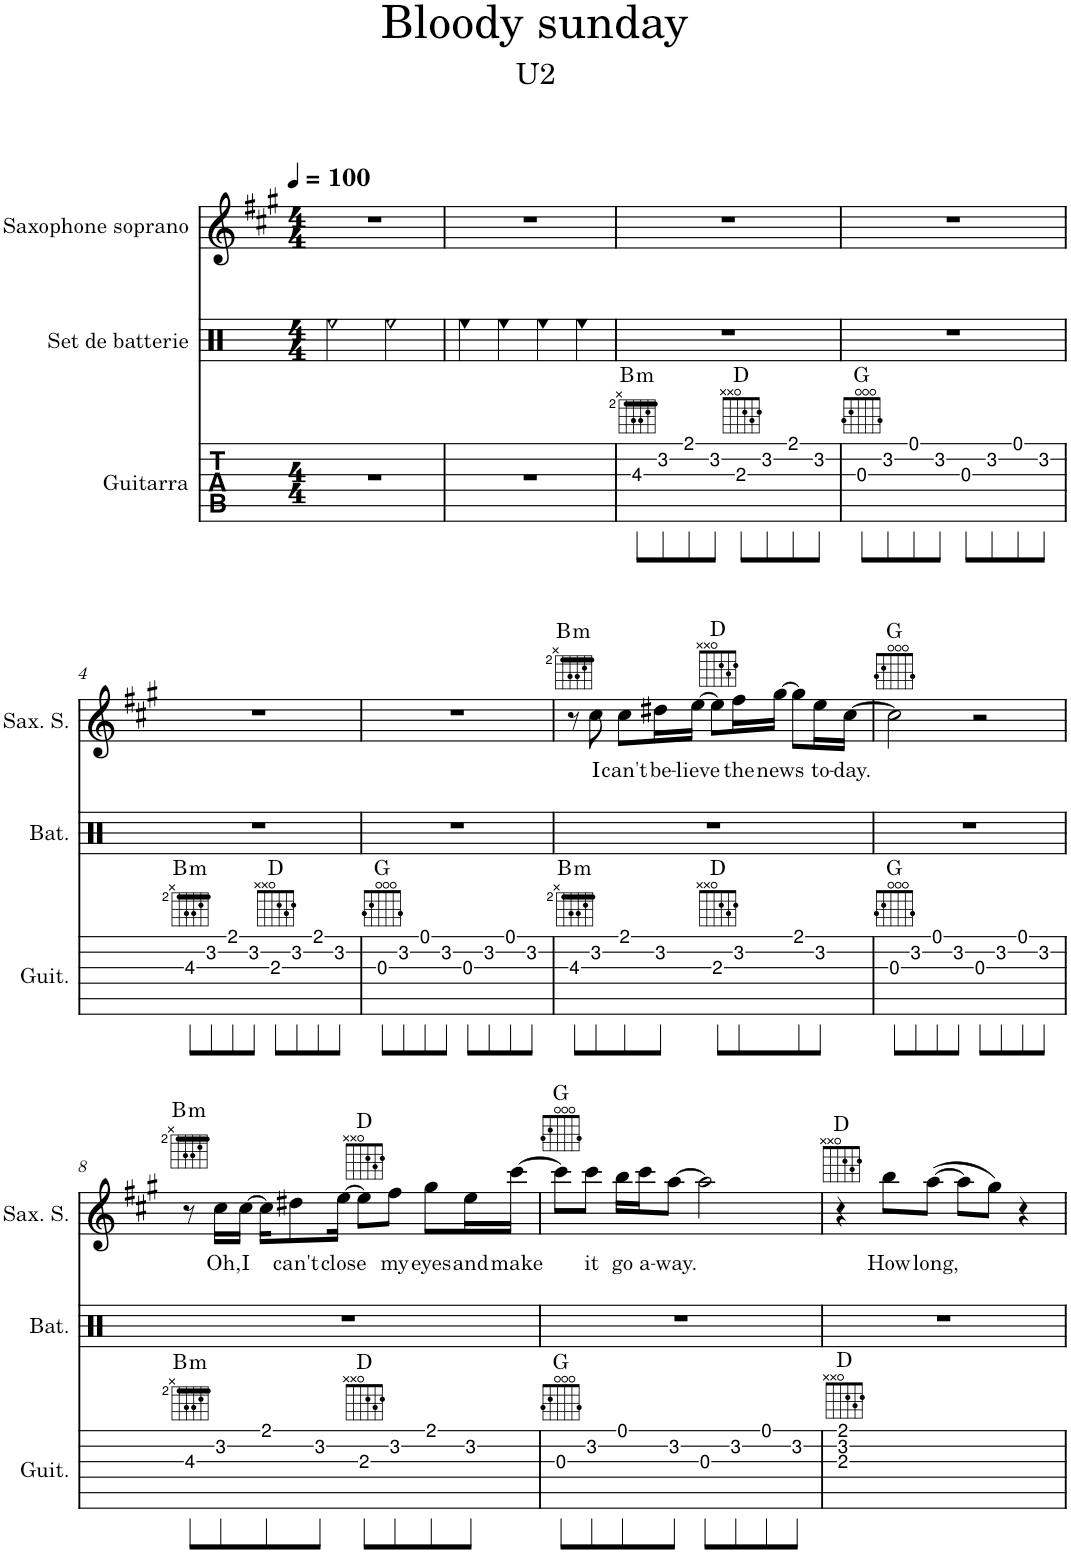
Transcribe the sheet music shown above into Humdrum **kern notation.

**kern	**harte	**kern	**kern	**text	**harte
*part3	*part3	*part2	*part1	*part1	*part1
*staff3	*	*staff2	*staff1	*staff1	*
*I"Guitarra	*	*I"Set de batterie	*I"Saxophone soprano	*	*
*I'Guit.	*	*I'Bat.	*I'Sax. S.	*	*
*stria6	*	*	*	*	*
*	*	*clefX	*clefG2	*	*
*	*	*	*Trd1c2	*	*
*k[f#]	*	*k[]	*k[f#c#g#]	*	*
*M4/4	*	*M4/4	*M4/4	*	*
*MM100	*	*MM100	*MM100	*	*
=	=	=	=	=	=
1r	.	2Ree\	1r	.	.
.	.	2Ree\	.	.	.
=1	=1	=1	=1	=1	=1
1r	.	4Ree\	1r	.	.
.	.	4Ree\	.	.	.
.	.	4Ree\	.	.	.
.	.	4Ree\	.	.	.
=2	=2	=2	=2	=2	=2
!	!LO:H:kt=m	!	!	!	!
8B\L	B:min	1r	1r	.	.
8d\	.	.	.	.	.
8f#\	.	.	.	.	.
8d\J	.	.	.	.	.
8A\L	D:maj	.	.	.	.
8d\	.	.	.	.	.
8f#\	.	.	.	.	.
8d\J	.	.	.	.	.
=3	=3	=3	=3	=3	=3
8G\L	G:maj	1r	1r	.	.
8d\	.	.	.	.	.
8e\	.	.	.	.	.
8d\J	.	.	.	.	.
8G\L	.	.	.	.	.
8d\	.	.	.	.	.
8e\	.	.	.	.	.
8d\J	.	.	.	.	.
!!LO:LB:g=z
=4	=4	=4	=4	=4	=4
!	!LO:H:kt=m	!	!	!	!
8B\L	B:min	1r	1r	.	.
8d\	.	.	.	.	.
8f#\	.	.	.	.	.
8d\J	.	.	.	.	.
8A\L	D:maj	.	.	.	.
8d\	.	.	.	.	.
8f#\	.	.	.	.	.
8d\J	.	.	.	.	.
=5	=5	=5	=5	=5	=5
8G\L	G:maj	1r	1r	.	.
8d\	.	.	.	.	.
8e\	.	.	.	.	.
8d\J	.	.	.	.	.
8G\L	.	.	.	.	.
8d\	.	.	.	.	.
8e\	.	.	.	.	.
8d\J	.	.	.	.	.
=6	=6	=6	=6	=6	=6
!	!LO:H:kt=m	!	!	!	!LO:H:kt=m
8B\L	B:min	1r	8r	.	B:min
!	!	!	!	!LO:LY:b	!
8d\	.	.	8cc#\	I	.
!	!	!	!	!LO:LY:b	!
8f#\	.	.	8cc#\L	can't	.
!	!	!	!	!LO:LY:b	!
8d\J	.	.	16dd#X\L	be-	.
!	!	!	!	!LO:LY:b	!
.	.	.	[16ee\JJ	-lieve	.
8A\L	D:maj	.	8ee\L]	.	D:maj
!	!	!	!	!LO:LY:b	!
8d\	.	.	16ff#\L	the	.
!	!	!	!	!LO:LY:b	!
.	.	.	[16gg#\JJ	news	.
8f#\	.	.	8gg#\L]	.	.
!	!	!	!	!LO:LY:b	!
8d\J	.	.	16ee\L	to-	.
!	!	!	!	!LO:LY:b	!
.	.	.	[16cc#\JJ	-day.	.
=7	=7	=7	=7	=7	=7
8G\L	G:maj	1r	2cc#\]	.	G:maj
8d\	.	.	.	.	.
8e\	.	.	.	.	.
8d\J	.	.	.	.	.
8G\L	.	.	2r	.	.
8d\	.	.	.	.	.
8e\	.	.	.	.	.
8d\J	.	.	.	.	.
!!LO:LB:g=z
=8	=8	=8	=8	=8	=8
!	!LO:H:kt=m	!	!	!	!LO:H:kt=m
8B\L	B:min	1r	8r	.	B:min
!	!	!	!	!LO:LY:b	!
8d\	.	.	16cc#\LL	Oh,	.
!	!	!	!	!LO:LY:b	!
.	.	.	[16cc#\JJ	I	.
8f#\	.	.	16cc#\KL]	.	.
!	!	!	!	!LO:LY:b	!
.	.	.	8dd#X\	can't	.
8d\J	.	.	.	.	.
!	!	!	!	!LO:LY:b	!
.	.	.	[16ee\Jk	close	.
8A\L	D:maj	.	8ee\L]	.	D:maj
!	!	!	!	!LO:LY:b	!
8d\	.	.	8ff#\J	my	.
!	!	!	!	!LO:LY:b	!
8f#\	.	.	8gg#\L	eyes	.
!	!	!	!	!LO:LY:b	!
8d\J	.	.	16ee\L	and	.
!	!	!	!	!LO:LY:b	!
.	.	.	[16ccc#\JJ	make	.
=9	=9	=9	=9	=9	=9
8G\L	G:maj	1r	8ccc#\L]	.	G:maj
!	!	!	!	!LO:LY:b	!
8d\	.	.	8ccc#\J	it	.
!	!	!	!	!LO:LY:b	!
8e\	.	.	16bb\LL	go	.
!	!	!	!	!LO:LY:b	!
.	.	.	16ccc#\J	a-	.
!	!	!	!	!LO:LY:b	!
8d\J	.	.	[8aa\J	-way.	.
8G\L	.	.	2aa\]	.	.
8d\	.	.	.	.	.
8e\	.	.	.	.	.
8d\J	.	.	.	.	.
=10	=10	=10	=10	=10	=10
1A 1d 1f#	D:maj	1r	4r	.	D:maj
!	!	!	!	!LO:LY:b	!
.	.	.	8bb\L	How	.
!	!	!	!	!LO:LY:b	!
.	.	.	([8aa\J	long,	.
.	.	.	8aa\L]	.	.
.	.	.	8gg#\J)	.	.
.	.	.	4r	.	.
=	=	=	=	=	=
*-	*-	*-	*-	*-	*-
